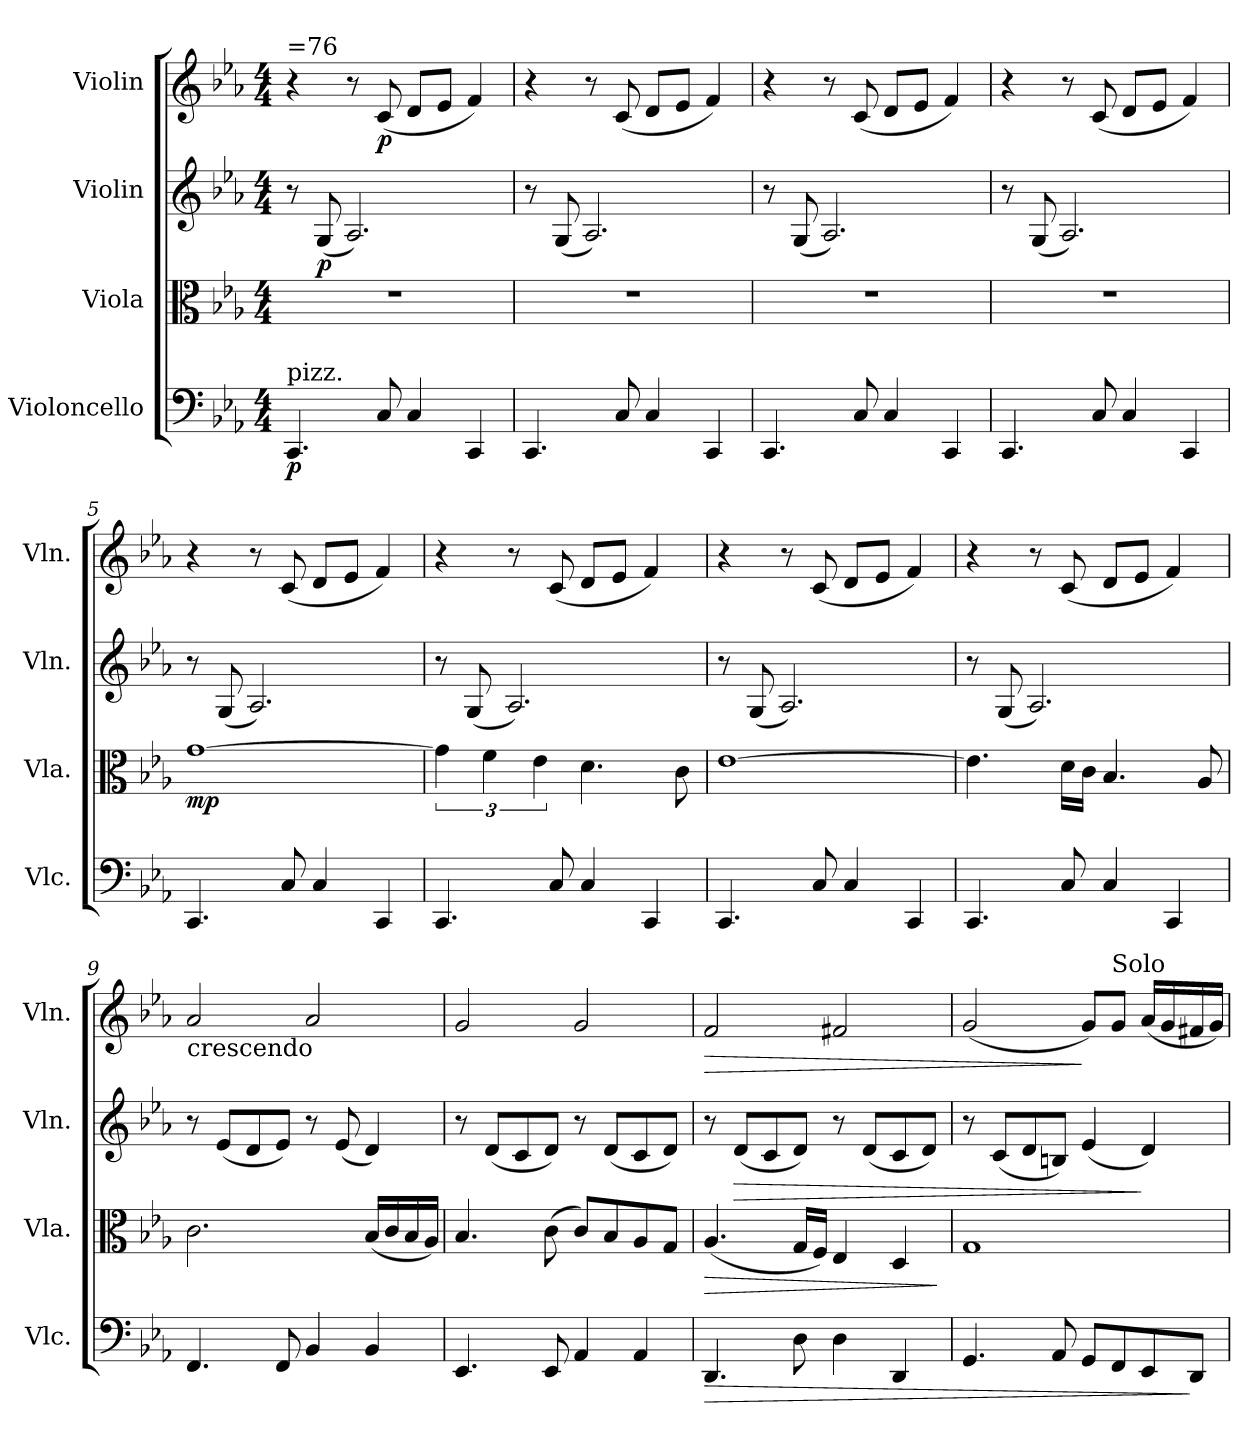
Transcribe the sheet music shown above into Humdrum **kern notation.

**kern	**dynam	**kern	**dynam	**kern	**dynam	**kern	**dynam
*part4	*part4	*part3	*part3	*part2	*part2	*part1	*part1
*staff4	*staff4	*staff3	*staff3	*staff2	*staff2	*staff1	*staff1
*I"Violoncello	*	*I"Viola	*	*I"Violin	*	*I"Violin	*
*I'Vlc.	*	*I'Vla.	*	*I'Vln.	*	*I'Vln.	*
*clefF4	*	*clefC3	*	*clefG2	*	*clefG2	*
*k[b-e-a-]	*	*k[b-e-a-]	*	*k[b-e-a-]	*	*k[b-e-a-]	*
*E-:	*	*E-:	*	*E-:	*	*E-:	*
*M4/4	*	*M4/4	*	*M4/4	*	*M4/4	*
=1	=1	=1	=1	=1	=1	=1	=1
!	!	!	!	!	!	!LO:TX:a:t==76	!
!LO:TX:a:t=pizz.	!	!	!	!	!	!	!
!	!LO:DY:b	!	!	!	!	!	!
4.CC/	p	1r	.	8r	.	4r	.
!	!	!	!	!	!LO:DY:b	!	!
.	.	.	.	(8G/	p	.	.
.	.	.	.	2.A-/)	.	8r	.
!	!	!	!	!	!	!	!LO:DY:b
8C/	.	.	.	.	.	(8c/	p
4C/	.	.	.	.	.	8d/L	.
.	.	.	.	.	.	8e-/J	.
4CC/	.	.	.	.	.	4f/)	.
=2	=2	=2	=2	=2	=2	=2	=2
4.CC/	.	1r	.	8r	.	4r	.
.	.	.	.	(8G/	.	.	.
.	.	.	.	2.A-/)	.	8r	.
8C/	.	.	.	.	.	(8c/	.
4C/	.	.	.	.	.	8d/L	.
.	.	.	.	.	.	8e-/J	.
4CC/	.	.	.	.	.	4f/)	.
=3	=3	=3	=3	=3	=3	=3	=3
4.CC/	.	1r	.	8r	.	4r	.
.	.	.	.	(8G/	.	.	.
.	.	.	.	2.A-/)	.	8r	.
8C/	.	.	.	.	.	(8c/	.
4C/	.	.	.	.	.	8d/L	.
.	.	.	.	.	.	8e-/J	.
4CC/	.	.	.	.	.	4f/)	.
=4	=4	=4	=4	=4	=4	=4	=4
4.CC/	.	1r	.	8r	.	4r	.
.	.	.	.	(8G/	.	.	.
.	.	.	.	2.A-/)	.	8r	.
8C/	.	.	.	.	.	(8c/	.
4C/	.	.	.	.	.	8d/L	.
.	.	.	.	.	.	8e-/J	.
4CC/	.	.	.	.	.	4f/)	.
=5	=5	=5	=5	=5	=5	=5	=5
!	!	!	!LO:DY:b	!	!	!	!
4.CC/	.	[1g	mp	8r	.	4r	.
.	.	.	.	(8G/	.	.	.
.	.	.	.	2.A-/)	.	8r	.
8C/	.	.	.	.	.	(8c/	.
4C/	.	.	.	.	.	8d/L	.
.	.	.	.	.	.	8e-/J	.
4CC/	.	.	.	.	.	4f/)	.
=6	=6	=6	=6	=6	=6	=6	=6
4.CC/	.	6g\]	.	8r	.	4r	.
.	.	.	.	(8G/	.	.	.
.	.	6f\	.	.	.	.	.
.	.	.	.	2.A-/)	.	8r	.
.	.	6e-\	.	.	.	.	.
8C/	.	.	.	.	.	(8c/	.
4C/	.	4.d\	.	.	.	8d/L	.
.	.	.	.	.	.	8e-/J	.
4CC/	.	.	.	.	.	4f/)	.
.	.	8c\	.	.	.	.	.
!!LO:LB:g=z
=7	=7	=7	=7	=7	=7	=7	=7
4.CC/	.	[1e-	.	8r	.	4r	.
.	.	.	.	(8G/	.	.	.
.	.	.	.	2.A-/)	.	8r	.
8C/	.	.	.	.	.	(8c/	.
4C/	.	.	.	.	.	8d/L	.
.	.	.	.	.	.	8e-/J	.
4CC/	.	.	.	.	.	4f/)	.
=8	=8	=8	=8	=8	=8	=8	=8
4.CC/	.	4.e-\]	.	8r	.	4r	.
.	.	.	.	(8G/	.	.	.
.	.	.	.	2.A-/)	.	8r	.
8C/	.	16d\LL	.	.	.	(8c/	.
.	.	16c\JJ	.	.	.	.	.
4C/	.	4.B-/	.	.	.	8d/L	.
.	.	.	.	.	.	8e-/J	.
4CC/	.	.	.	.	.	4f/)	.
.	.	8A-/	.	.	.	.	.
=9	=9	=9	=9	=9	=9	=9	=9
!	!	!	!	!	!	!LO:TX:b:t=crescendo	!
4.FF/	.	2.c\	.	8r	.	2a-/	.
.	.	.	.	(8e-/L	.	.	.
.	.	.	.	8d/	.	.	.
8FF/	.	.	.	8e-/J)	.	.	.
4BB-/	.	.	.	8r	.	2a-/	.
.	.	.	.	(8e-/	.	.	.
4BB-/	.	(16B-/LL	.	4d/)	.	.	.
.	.	16c/	.	.	.	.	.
.	.	16B-/	.	.	.	.	.
.	.	16A-/JJ)	.	.	.	.	.
=10	=10	=10	=10	=10	=10	=10	=10
4.EE-/	.	4.B-/	.	8r	.	2g/	.
.	.	.	.	(8d/L	.	.	.
.	.	.	.	8c/	.	.	.
8EE-/	.	(8c\	.	8d/J)	.	.	.
4AA-/	.	8c/L)	.	8r	.	2g/	.
.	.	8B-/	.	(8d/L	.	.	.
4AA-/	.	8A-/	.	8c/	.	.	.
.	.	8G/J	.	8d/J)	.	.	.
=11	=11	=11	=11	=11	=11	=11	=11
!	!LO:HP:b	!	!LO:HP:b	!	!	!	!LO:HP:b
4.DD/	>	(4.A-/	>	8r	.	2f/	>
!	!	!	!	!	!LO:HP:b	!	!
.	.	.	.	(8d/L	>	.	.
.	.	.	.	8c/	.	.	.
8D\	.	16G/LL	.	8d/J)	.	.	.
.	.	16F/JJ)	.	.	.	.	.
4D\	.	4E-/	.	8r	.	2f#X/	.
.	.	.	.	(8d/L	.	.	.
4DD/	.	4D/	.	8c/	.	.	.
.	.	.	.	8d/J)	.	.	.
.	.	.	]	.	.	.	.
!!LO:LB:g=z
=12	=12	=12	=12	=12	=12	=12	=12
4.GG/	.	1G	.	8r	.	(2g/	.
.	.	.	.	(8c/L	.	.	.
.	.	.	.	8d/	.	.	.
8AA-/	.	.	.	8Bn/J)	.	.	.
8GG/L	.	.	.	(4e-/	.	8g/L)	]
!	!	!	!	!	!	!LO:TX:a:t=Solo	!
8FF/	.	.	.	.	.	8g/J	.
8EE-/	.	.	.	4d/)	]	(16a-/LL	.
.	.	.	.	.	.	16g/	.
8DD/J	]	.	.	.	.	16f#X/	.
.	.	.	.	.	.	16g/JJ)	.
=	=	=	=	=	=	=	=
*-	*-	*-	*-	*-	*-	*-	*-
